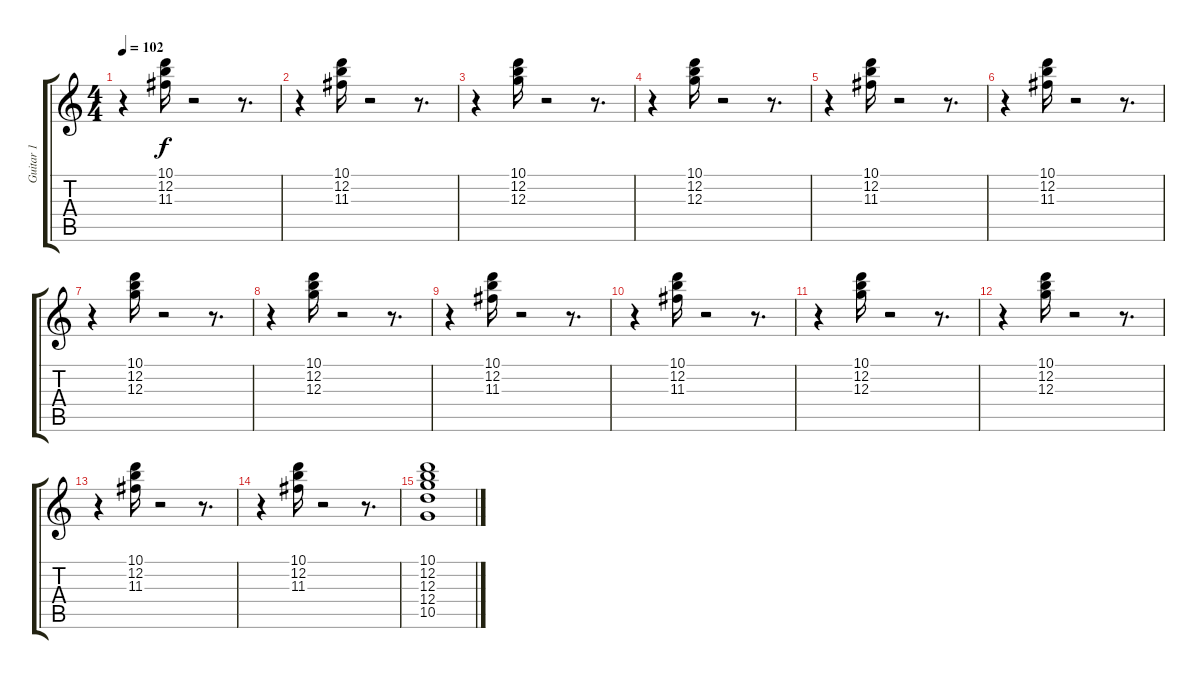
\track ("Guitar 1" "Guitar 1") {instrument electricguitarclean}
\staff {score tabs}
\tuning (E4 B3 G3 D3 A2 E2) {hide}
\ts (4 4)
\tempo 102
\clef g2
\ks c
r.4{dy f} (10.1 12.2 11.3).16 r.2 r.8{d} |
r.4 (10.1 12.2 11.3).16 r.2 r.8{d} |
r.4 (10.1 12.2 12.3).16 r.2 r.8{d} |
r.4 (10.1 12.2 12.3).16 r.2 r.8{d} |
r.4 (10.1 12.2 11.3).16 r.2 r.8{d} |
r.4 (10.1 12.2 11.3).16 r.2 r.8{d} |
r.4 (10.1 12.2 12.3).16 r.2 r.8{d} |
r.4 (10.1 12.2 12.3).16 r.2 r.8{d} |
r.4 (10.1 12.2 11.3).16 r.2 r.8{d} |
r.4 (10.1 12.2 11.3).16 r.2 r.8{d} |
r.4 (10.1 12.2 12.3).16 r.2 r.8{d} |
r.4 (10.1 12.2 12.3).16 r.2 r.8{d} |
r.4 (10.1 12.2 11.3).16 r.2 r.8{d} |
r.4 (10.1 12.2 11.3).16 r.2 r.8{d} |
(10.1 12.2 12.3 12.4 10.5).1
